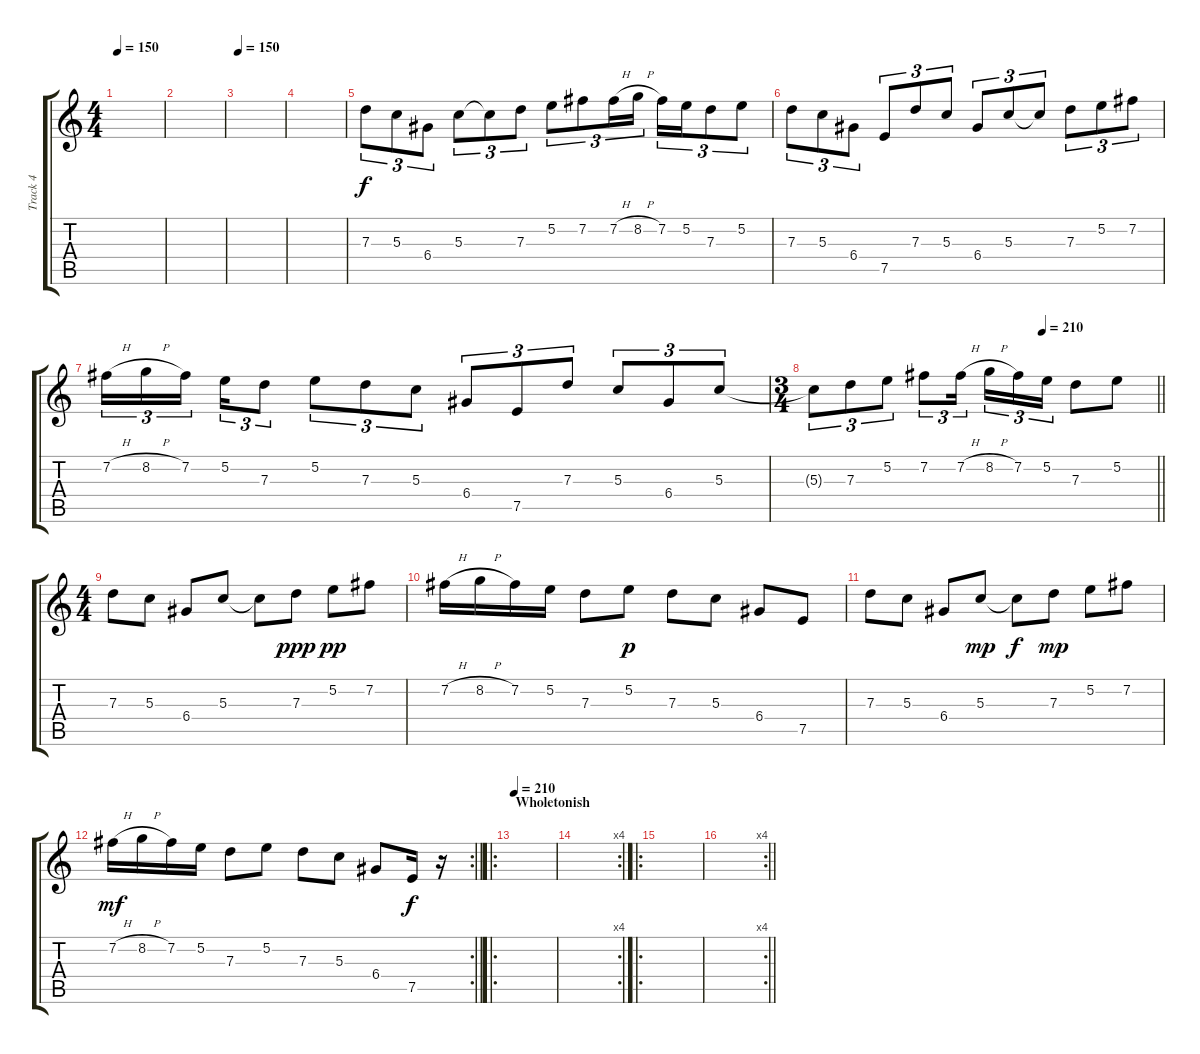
\track ("Track 4" "Track 4") {instrument distortionguitar}
\staff {score tabs}
\tuning (E4 B3 G3 D3 A2 D2) {hide}
\ts (4 4)
\tempo 150
\clef g2
\ks c
|
|
\tempo 150
|
|
7.3.8{tu (3 2)} 5.3.8{tu (3 2)} 6.4.8{tu (3 2)} 5.3.8{tu (3 2)} 5.3{t}.8{tu (3 2)} 7.3.8{tu (3 2)} 5.2.8{tu (3 2)} 7.2.8{tu (3 2)} 7.2{h}.16{tu (3 2)} 8.2{h}.16{tu (3 2)} 7.2.16{tu (3 2)} 5.2.16{tu (3 2)} 7.3.8{tu (3 2)} 5.2.8{tu (3 2)} |
7.3.8{tu (3 2)} 5.3.8{tu (3 2)} 6.4.8{tu (3 2)} 7.5.8{tu (3 2)} 7.3.8{tu (3 2)} 5.3.8{tu (3 2)} 6.4.8{tu (3 2)} 5.3.8{tu (3 2)} 5.3{t}.8{tu (3 2)} 7.3.8{tu (3 2)} 5.2.8{tu (3 2)} 7.2.8{tu (3 2)} |
7.2{h}.16{tu (3 2)} 8.2{h}.16{tu (3 2)} 7.2.16{tu (3 2) beam splitsecondary} 5.2.16{tu (3 2)} 7.3.8{tu (3 2)} 5.2.8{tu (3 2)} 7.3.8{tu (3 2)} 5.3.8{tu (3 2)} 6.4.8{tu (3 2)} 7.5.8{tu (3 2)} 7.3.8{tu (3 2)} 5.3.8{tu (3 2)} 6.4.8{tu (3 2)} 5.3.8{tu (3 2)} |
\ts (3 4)
\tempo (210 0.6666666666666666)
\barLineRight lightlight
5.3{t}.8{tu (3 2)} 7.3.8{tu (3 2)} 5.2.8{tu (3 2)} 7.2.8{tu (3 2)} 7.2{h}.16{tu (3 2) beam splitsecondary} 8.2{h}.16{tu (3 2)} 7.2.16{tu (3 2)} 5.2.16{tu (3 2)} 7.3.8 5.2.8 |
\ts (4 4)
7.3.8 5.3.8 6.4.8 5.3.8 5.3{t}.8{dy f} 7.3.8{dy ppp} 5.2.8{dy pp} 7.2.8 |
7.2{h}.16 8.2{h}.16 7.2.16 5.2.16 7.3.8 5.2.8{dy p} 7.3.8 5.3.8 6.4.8 7.5.8 |
7.3.8 5.3.8 6.4.8 5.3.8{dy mp} 5.3{t}.8{dy f} 7.3.8{dy mp} 5.2.8 7.2.8 |
\rc 2
\barLineRight lightlight
7.2{h}.16{dy mf} 8.2{h}.16 7.2.16 5.2.16 7.3.8 5.2.8 7.3.8 5.3.8 6.4.8 7.5.16{dy f} r.16{volume 13} |
\ro
\section ("" "Wholetonish")
\tempo 210
|
\rc 4
|
\ro
|
\rc 4
\barLineRight lightlight
